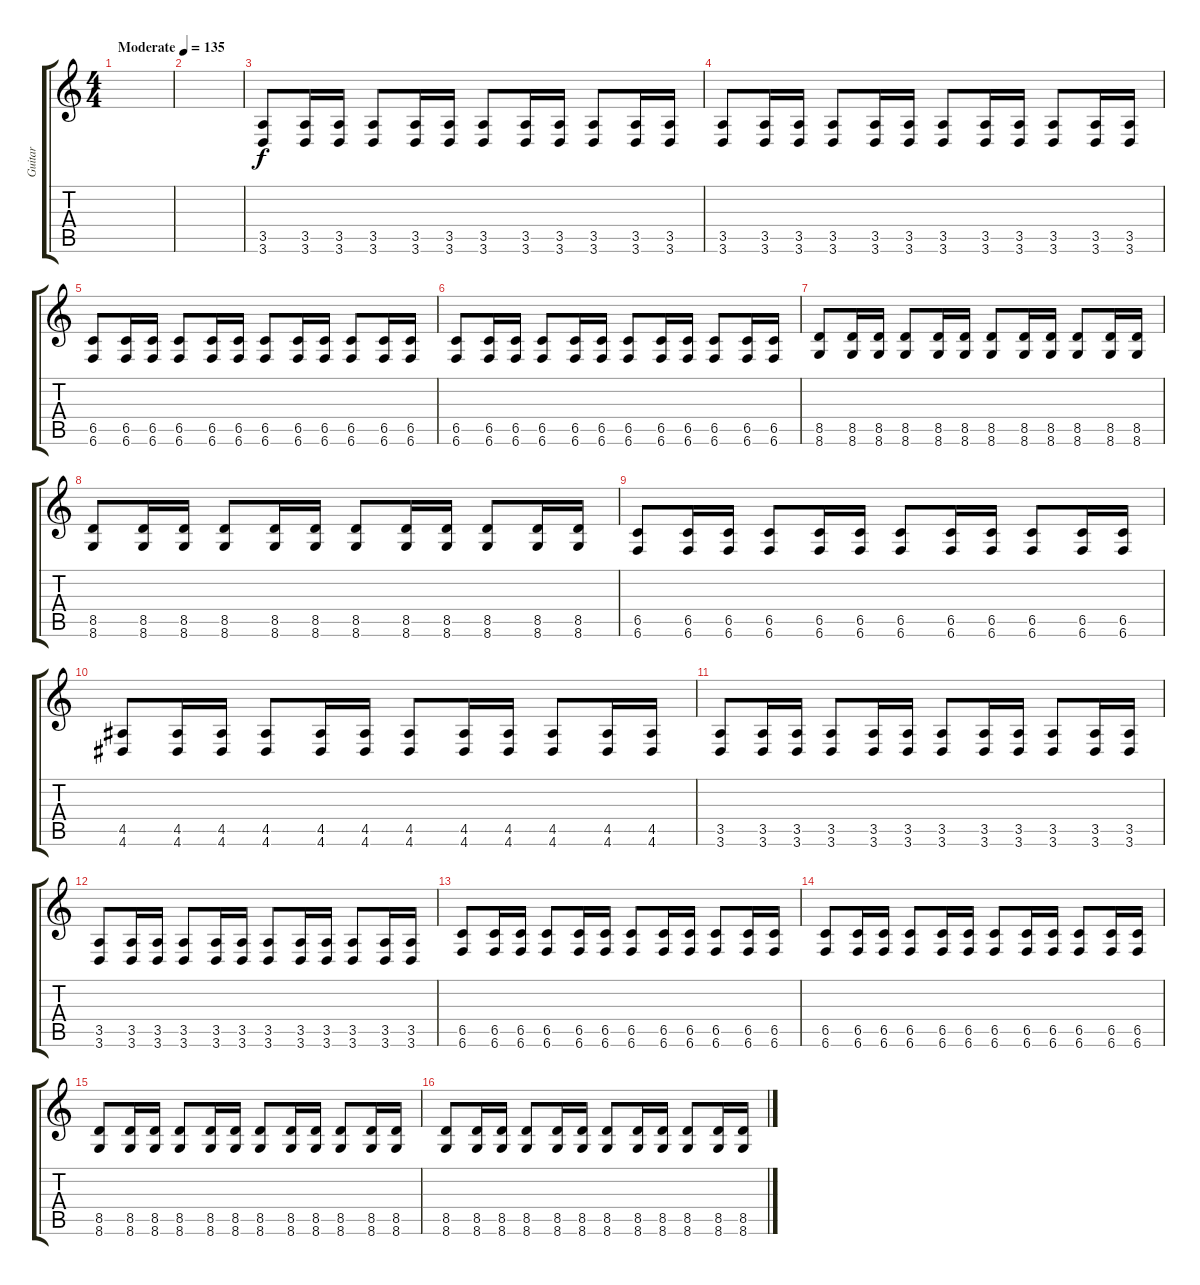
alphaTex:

\track ("Guitar" "Guitar") {instrument distortionguitar}
\staff {score tabs}
\tuning (Db4 Ab3 E3 B2 Gb2 B1) {hide}
\ts (4 4)
\tempo (135 "Moderate")
\clef g2
\ks c
|
|
(3.5 3.6).8 (3.5 3.6).16 (3.5 3.6).16 (3.5 3.6).8 (3.5 3.6).16 (3.5 3.6).16 (3.5 3.6).8 (3.5 3.6).16 (3.5 3.6).16 (3.5 3.6).8 (3.5 3.6).16 (3.5 3.6).16 |
(3.5 3.6).8 (3.5 3.6).16 (3.5 3.6).16 (3.5 3.6).8 (3.5 3.6).16 (3.5 3.6).16 (3.5 3.6).8 (3.5 3.6).16 (3.5 3.6).16 (3.5 3.6).8 (3.5 3.6).16 (3.5 3.6).16 |
(6.5 6.6).8 (6.5 6.6).16 (6.5 6.6).16 (6.5 6.6).8 (6.5 6.6).16 (6.5 6.6).16 (6.5 6.6).8 (6.5 6.6).16 (6.5 6.6).16 (6.5 6.6).8 (6.5 6.6).16 (6.5 6.6).16 |
(6.5 6.6).8 (6.5 6.6).16 (6.5 6.6).16 (6.5 6.6).8 (6.5 6.6).16 (6.5 6.6).16 (6.5 6.6).8 (6.5 6.6).16 (6.5 6.6).16 (6.5 6.6).8 (6.5 6.6).16 (6.5 6.6).16 |
(8.5 8.6).8 (8.5 8.6).16 (8.5 8.6).16 (8.5 8.6).8 (8.5 8.6).16 (8.5 8.6).16 (8.5 8.6).8 (8.5 8.6).16 (8.5 8.6).16 (8.5 8.6).8 (8.5 8.6).16 (8.5 8.6).16 |
(8.5 8.6).8 (8.5 8.6).16 (8.5 8.6).16 (8.5 8.6).8 (8.5 8.6).16 (8.5 8.6).16 (8.5 8.6).8 (8.5 8.6).16 (8.5 8.6).16 (8.5 8.6).8 (8.5 8.6).16 (8.5 8.6).16 |
(6.5 6.6).8 (6.5 6.6).16 (6.5 6.6).16 (6.5 6.6).8 (6.5 6.6).16 (6.5 6.6).16 (6.5 6.6).8 (6.5 6.6).16 (6.5 6.6).16 (6.5 6.6).8 (6.5 6.6).16 (6.5 6.6).16 |
(4.5 4.6).8 (4.5 4.6).16 (4.5 4.6).16 (4.5 4.6).8 (4.5 4.6).16 (4.5 4.6).16 (4.5 4.6).8 (4.5 4.6).16 (4.5 4.6).16 (4.5 4.6).8 (4.5 4.6).16 (4.5 4.6).16 |
(3.5 3.6).8 (3.5 3.6).16 (3.5 3.6).16 (3.5 3.6).8 (3.5 3.6).16 (3.5 3.6).16 (3.5 3.6).8 (3.5 3.6).16 (3.5 3.6).16 (3.5 3.6).8 (3.5 3.6).16 (3.5 3.6).16 |
(3.5 3.6).8 (3.5 3.6).16 (3.5 3.6).16 (3.5 3.6).8 (3.5 3.6).16 (3.5 3.6).16 (3.5 3.6).8 (3.5 3.6).16 (3.5 3.6).16 (3.5 3.6).8 (3.5 3.6).16 (3.5 3.6).16 |
(6.5 6.6).8 (6.5 6.6).16 (6.5 6.6).16 (6.5 6.6).8 (6.5 6.6).16 (6.5 6.6).16 (6.5 6.6).8 (6.5 6.6).16 (6.5 6.6).16 (6.5 6.6).8 (6.5 6.6).16 (6.5 6.6).16 |
(6.5 6.6).8 (6.5 6.6).16 (6.5 6.6).16 (6.5 6.6).8 (6.5 6.6).16 (6.5 6.6).16 (6.5 6.6).8 (6.5 6.6).16 (6.5 6.6).16 (6.5 6.6).8 (6.5 6.6).16 (6.5 6.6).16 |
(8.5 8.6).8 (8.5 8.6).16 (8.5 8.6).16 (8.5 8.6).8 (8.5 8.6).16 (8.5 8.6).16 (8.5 8.6).8 (8.5 8.6).16 (8.5 8.6).16 (8.5 8.6).8 (8.5 8.6).16 (8.5 8.6).16 |
(8.5 8.6).8 (8.5 8.6).16 (8.5 8.6).16 (8.5 8.6).8 (8.5 8.6).16 (8.5 8.6).16 (8.5 8.6).8 (8.5 8.6).16 (8.5 8.6).16 (8.5 8.6).8 (8.5 8.6).16 (8.5 8.6).16
